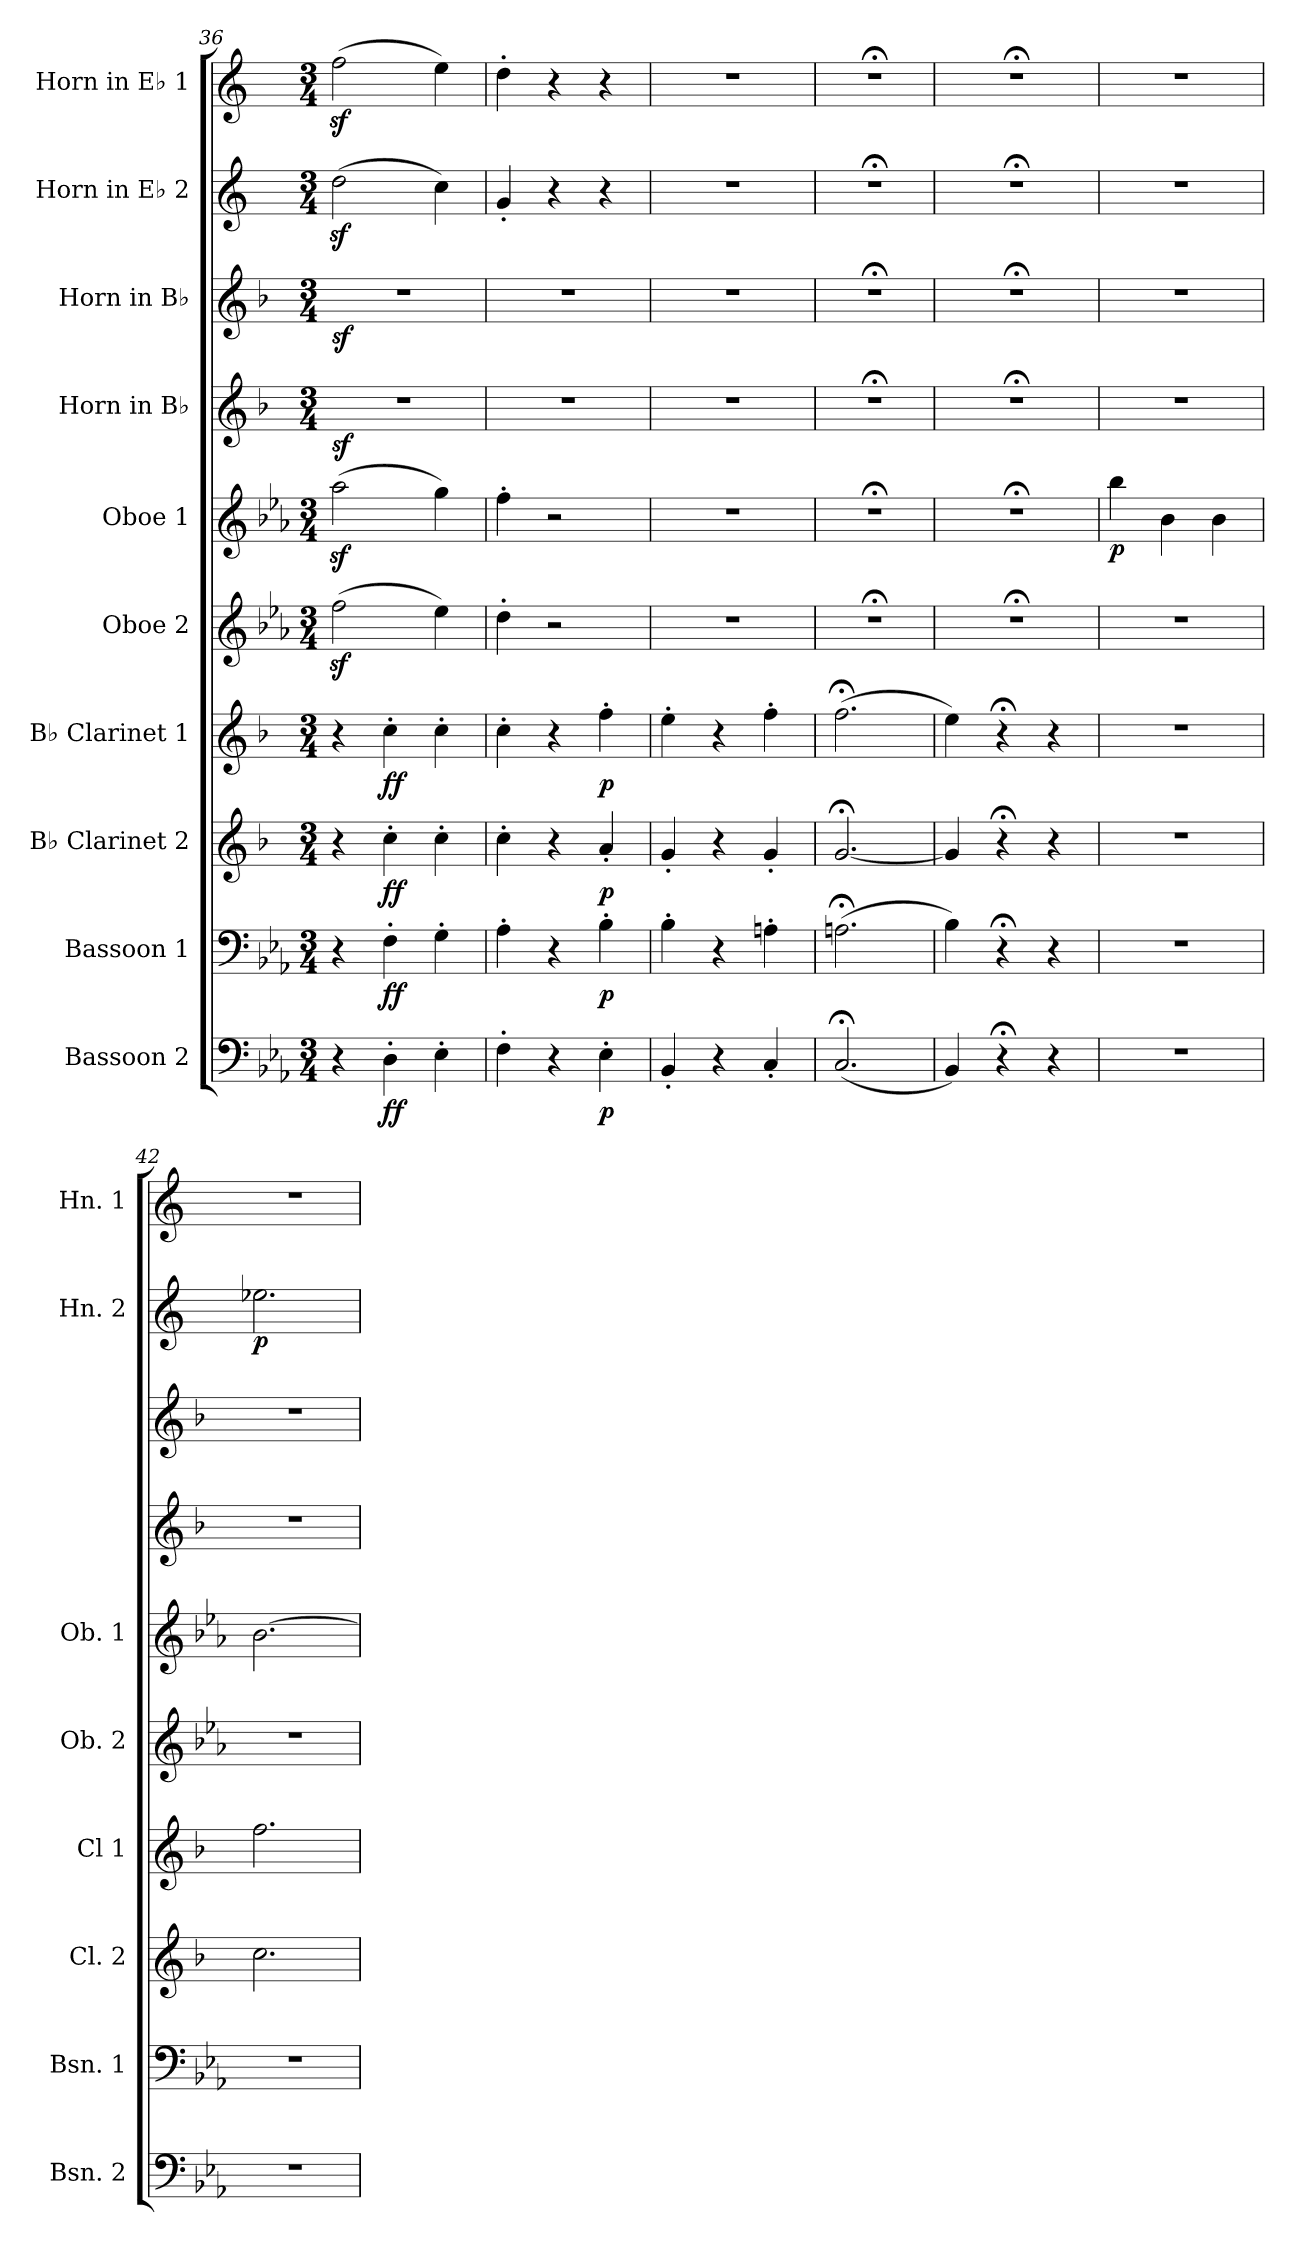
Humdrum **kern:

**kern	**dynam	**kern	**dynam	**kern	**dynam	**kern	**dynam	**kern	**kern	**dynam	**kern	**dynam	**kern	**dynam	**kern	**dynam	**kern
*part10	*part10	*part9	*part9	*part8	*part8	*part7	*part7	*part6	*part5	*part5	*part4	*part4	*part3	*part3	*part2	*part2	*part1
*staff10	*staff10	*staff9	*staff9	*staff8	*staff8	*staff7	*staff7	*staff6	*staff5	*staff5	*staff4	*staff4	*staff3	*staff3	*staff2	*staff2	*staff1
*I"Bassoon 2	*	*I"Bassoon 1	*	*I"B♭ Clarinet 2	*	*I"B♭ Clarinet 1	*	*I"Oboe 2	*I"Oboe 1	*	*I"Horn in B♭	*	*I"Horn in B♭	*	*I"Horn in E♭ 2	*	*I"Horn in E♭ 1
*I'Bsn. 2	*	*I'Bsn. 1	*	*I'Cl. 2	*	*I'Cl 1	*	*I'Ob. 2	*I'Ob. 1	*	*	*	*	*	*I'Hn. 2	*	*I'Hn. 1
*clefF4	*	*clefF4	*	*clefG2	*	*clefG2	*	*clefG2	*clefG2	*	*clefG2	*	*clefG2	*	*clefG2	*	*clefG2
*	*	*	*	*ITrd1c2	*	*ITrd1c2	*	*	*	*	*ITrd1c2	*	*ITrd1c2	*	*ITrd5c9	*	*ITrd5c9
*k[b-e-a-]	*	*k[b-e-a-]	*	*k[b-e-a-]	*	*k[b-e-a-]	*	*k[b-e-a-]	*k[b-e-a-]	*	*k[b-e-a-]	*	*k[b-e-a-]	*	*k[b-e-a-]	*	*k[b-e-a-]
*M3/4	*	*M3/4	*	*M3/4	*	*M3/4	*	*M3/4	*M3/4	*	*M3/4	*	*M3/4	*	*M3/4	*	*M3/4
=36	=36	=36	=36	=36	=36	=36	=36	=36	=36	=36	=36	=36	=36	=36	=36	=36	=36
!	!	!	!	!	!	!	!	!	!	!	!	!LO:DY:b	!	!LO:DY:b	!	!	!
4r	.	4r	.	4r	.	4r	.	(>2ffz<\	(>2aa-z<\	.	2.r	sf	2.r	sf	(>2fz<\	.	(>2a-z<\
!	!LO:DY:b	!	!LO:DY:b	!	!LO:DY:b	!	!LO:DY:b	!	!	!	!	!	!	!	!	!	!
4D'\	ff	4F'\	ff	4b-'\	ff	4b-'\	ff	.	.	.	.	.	.	.	.	.	.
4E-'\	.	4G'\	.	4b-'\	.	4b-'\	.	4ee-\)	4gg\)	.	.	.	.	.	4e-\)	.	4g\)
=37	=37	=37	=37	=37	=37	=37	=37	=37	=37	=37	=37	=37	=37	=37	=37	=37	=37
4F'\	.	4A-'\	.	4b-'\	.	4b-'\	.	4dd'\	4ff'\	.	2.r	.	2.r	.	4B-'/	.	4f'\
4r	.	4r	.	4r	.	4r	.	2r	2r	.	.	.	.	.	4r	.	4r
!	!LO:DY:b	!	!LO:DY:b	!	!LO:DY:b	!	!LO:DY:b	!	!	!	!	!	!	!	!	!	!
4E-'\	p	4B-'\	p	4g'/	p	4ee-'\	p	.	.	.	.	.	.	.	4r	.	4r
=38	=38	=38	=38	=38	=38	=38	=38	=38	=38	=38	=38	=38	=38	=38	=38	=38	=38
4BB-'/	.	4B-'\	.	4f'/	.	4dd'\	.	2.r	2.r	.	2.r	.	2.r	.	2.r	.	2.r
4r	.	4r	.	4r	.	4r	.	.	.	.	.	.	.	.	.	.	.
4C'/	.	4An'\	.	4f'/	.	4ee-'\	.	.	.	.	.	.	.	.	.	.	.
=39	=39	=39	=39	=39	=39	=39	=39	=39	=39	=39	=39	=39	=39	=39	=39	=39	=39
(<2.C;</	.	(>2.An;<\	.	[2.f;</	.	(>2.ee-;<\	.	2.r;<	2.r;<	.	2.r;<	.	2.r;<	.	2.r;<	.	2.r;<
=40	=40	=40	=40	=40	=40	=40	=40	=40	=40	=40	=40	=40	=40	=40	=40	=40	=40
4BB-/)	.	4B-\)	.	4f/]	.	4dd\)	.	2.r;<	2.r;<	.	2.r;<	.	2.r;<	.	2.r;<	.	2.r;<
4r;<	.	4r;<	.	4r;<	.	4r;<	.	.	.	.	.	.	.	.	.	.	.
4r	.	4r	.	4r	.	4r	.	.	.	.	.	.	.	.	.	.	.
!!LO:PB:g=z
=41	=41	=41	=41	=41	=41	=41	=41	=41	=41	=41	=41	=41	=41	=41	=41	=41	=41
!	!	!	!	!	!	!	!	!	!	!LO:DY:b	!	!	!	!	!	!	!
2.r	.	2.r	.	2.r	.	2.r	.	2.r	4bb-\	p	2.r	.	2.r	.	2.r	.	2.r
.	.	.	.	.	.	.	.	.	4b-\	.	.	.	.	.	.	.	.
.	.	.	.	.	.	.	.	.	4b-\	.	.	.	.	.	.	.	.
=42	=42	=42	=42	=42	=42	=42	=42	=42	=42	=42	=42	=42	=42	=42	=42	=42	=42
!	!	!	!	!	!	!	!	!	!	!	!	!	!	!	!	!LO:DY:b	!
2.r	.	2.r	.	2.b-\	.	2.ee-\	.	2.r	[2.b-\	.	2.r	.	2.r	.	2.g-X\	p	2.r
=	=	=	=	=	=	=	=	=	=	=	=	=	=	=	=	=	=
*-	*-	*-	*-	*-	*-	*-	*-	*-	*-	*-	*-	*-	*-	*-	*-	*-	*-
